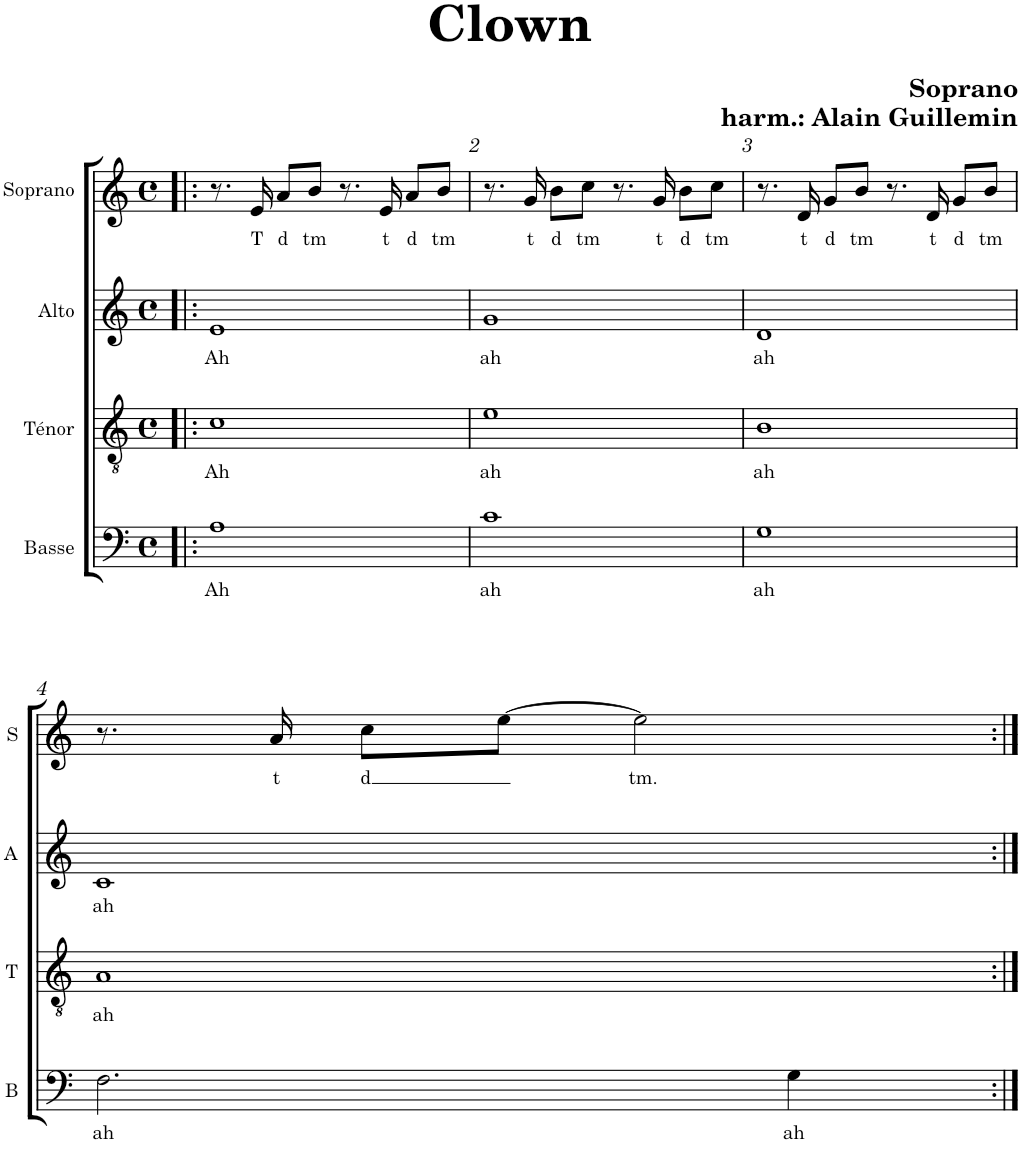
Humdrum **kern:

**kern	**text	**kern	**text	**kern	**text	**kern	**text
*part4	*part4	*part3	*part3	*part2	*part2	*part1	*part1
*staff4	*staff4	*staff3	*staff3	*staff2	*staff2	*staff1	*staff1
*I"Basse	*	*I"Ténor	*	*I"Alto	*	*I"Soprano	*
*I'B	*	*I'T	*	*I'A	*	*I'S	*
*clefF4	*	*clefGv2	*	*clefG2	*	*clefG2	*
*	*	*Trd1c2	*	*Trd4c7	*	*	*
*k[]	*	*k[]	*	*k[]	*	*k[]	*
*M4/4	*	*M4/4	*	*M4/4	*	*M4/4	*
*met(c)	*	*met(c)	*	*met(c)	*	*met(c)	*
=1!|:	=1!|:	=1!|:	=1!|:	=1!|:	=1!|:	=1!|:	=1!|:
!	!LO:LY:b	!	!LO:LY:b	!	!LO:LY:b	!	!
1A	Ah	1c	Ah	1e	Ah	8.r	.
!	!	!	!	!	!	!	!LO:LY:b
.	.	.	.	.	.	16e/	T
!	!	!	!	!	!	!	!LO:LY:b
.	.	.	.	.	.	8a/L	d
!	!	!	!	!	!	!	!LO:LY:b
.	.	.	.	.	.	8b/J	tm
.	.	.	.	.	.	8.r	.
!	!	!	!	!	!	!	!LO:LY:b
.	.	.	.	.	.	16e/	t
!	!	!	!	!	!	!	!LO:LY:b
.	.	.	.	.	.	8a/L	d
!	!	!	!	!	!	!	!LO:LY:b
.	.	.	.	.	.	8b/J	tm
=2	=2	=2	=2	=2	=2	=2	=2
!	!LO:LY:b	!	!LO:LY:b	!	!LO:LY:b	!	!
1c	ah	1e	ah	1g	ah	8.r	.
!	!	!	!	!	!	!	!LO:LY:b
.	.	.	.	.	.	16g/	t
!	!	!	!	!	!	!	!LO:LY:b
.	.	.	.	.	.	8b\L	d
!	!	!	!	!	!	!	!LO:LY:b
.	.	.	.	.	.	8cc\J	tm
.	.	.	.	.	.	8.r	.
!	!	!	!	!	!	!	!LO:LY:b
.	.	.	.	.	.	16g/	t
!	!	!	!	!	!	!	!LO:LY:b
.	.	.	.	.	.	8b\L	d
!	!	!	!	!	!	!	!LO:LY:b
.	.	.	.	.	.	8cc\J	tm
=3	=3	=3	=3	=3	=3	=3	=3
!	!LO:LY:b	!	!LO:LY:b	!	!LO:LY:b	!	!
1G	ah	1B	ah	1d	ah	8.r	.
!	!	!	!	!	!	!	!LO:LY:b
.	.	.	.	.	.	16d/	t
!	!	!	!	!	!	!	!LO:LY:b
.	.	.	.	.	.	8g/L	d
!	!	!	!	!	!	!	!LO:LY:b
.	.	.	.	.	.	8b/J	tm
.	.	.	.	.	.	8.r	.
!	!	!	!	!	!	!	!LO:LY:b
.	.	.	.	.	.	16d/	t
!	!	!	!	!	!	!	!LO:LY:b
.	.	.	.	.	.	8g/L	d
!	!	!	!	!	!	!	!LO:LY:b
.	.	.	.	.	.	8b/J	tm
!!LO:LB:g=z
=4	=4	=4	=4	=4	=4	=4	=4
!	!LO:LY:b	!	!LO:LY:b	!	!LO:LY:b	!	!
2.F\	ah	1A	ah	1c	ah	8.r	.
!	!	!	!	!	!	!	!LO:LY:b
.	.	.	.	.	.	16a/	t
!	!	!	!	!	!	!	!LO:LY:b
.	.	.	.	.	.	8cc\L	d
.	.	.	.	.	.	[8ee\J	.
!	!	!	!	!	!	!	!LO:LY:b
.	.	.	.	.	.	2ee\]	tm.
!	!LO:LY:b	!	!	!	!	!	!
4G\	ah	.	.	.	.	.	.
=:|!	=:|!	=:|!	=:|!	=:|!	=:|!	=:|!	=:|!
*-	*-	*-	*-	*-	*-	*-	*-
